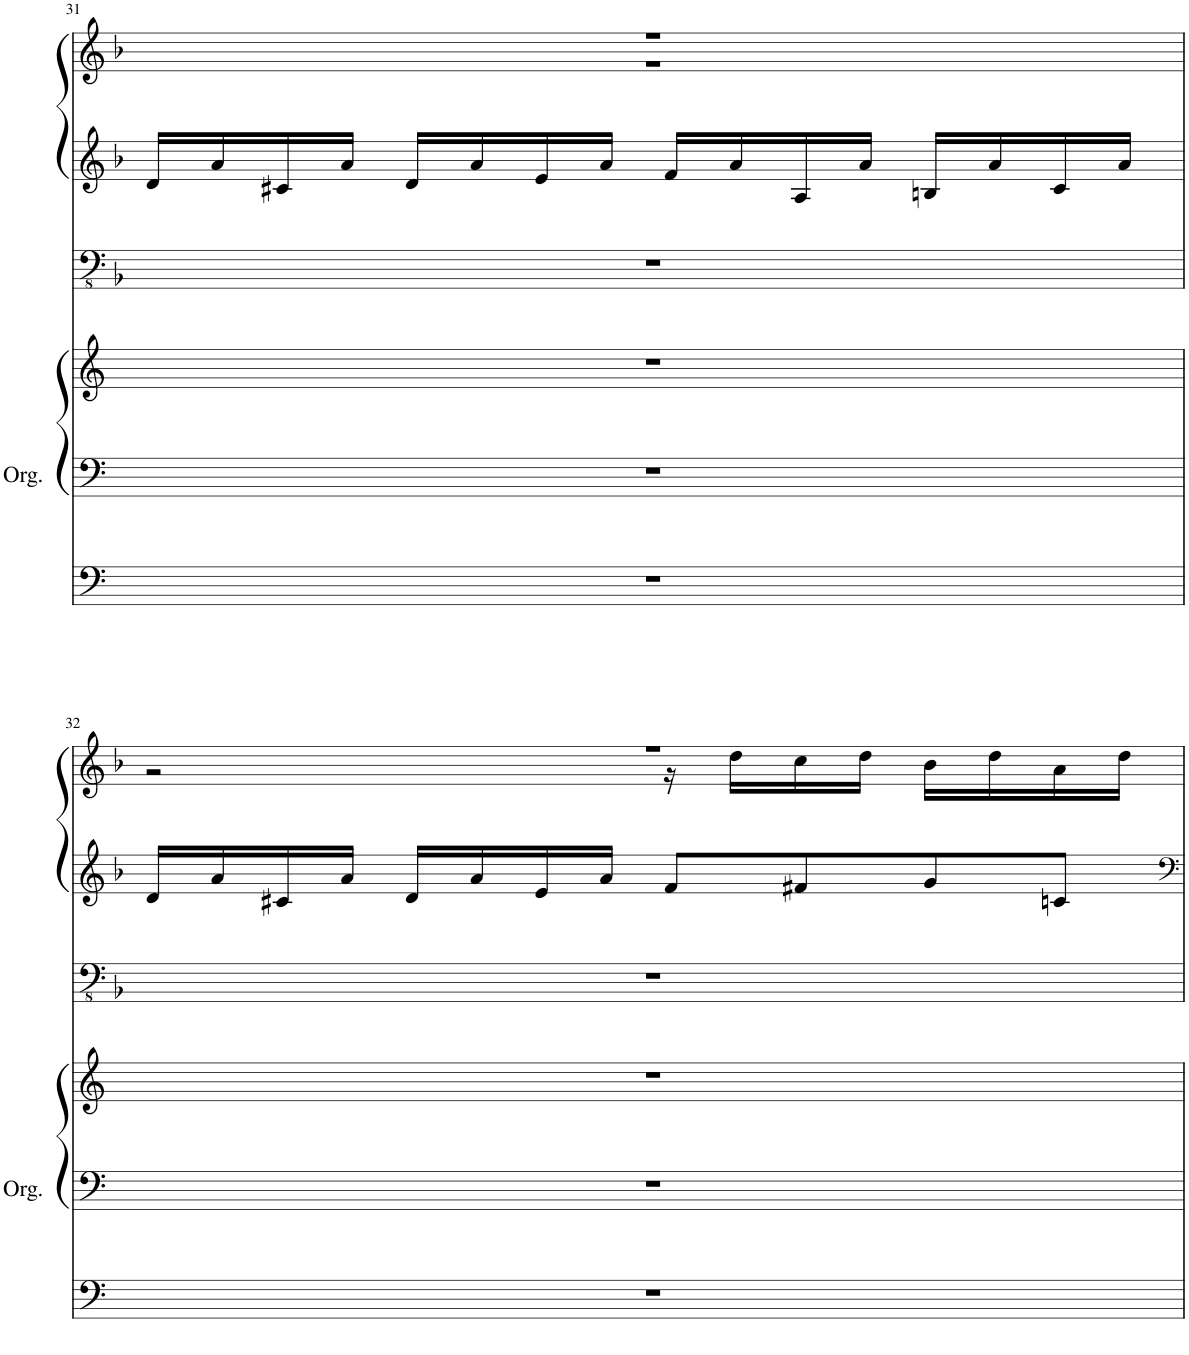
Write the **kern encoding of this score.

**kern	**kern	**kern	**kern	**kern	**kern
*part2	*part2	*part2	*part1	*part1	*part1
*staff6	*staff5	*staff4	*staff3	*staff2	*staff1
*I"Organ	*	*	*I"Organ	*	*
*I'Org.	*	*	*	*	*
!!LO:PB:g=z
*clefF4	*clefF4	*clefG2	*clefFv4	*clefG2	*clefG2
*	*	*	*Trd1c2	*Trd1c2	*Trd1c2
*k[]	*k[]	*k[]	*k[b-]	*k[b-]	*k[b-]
*M4/4	*M4/4	*M4/4	*M4/4	*M4/4	*M4/4
=31	=31	=31	=31	=31	=31
*	*	*	*	*	*^
1r	1r	1r	1r	16d/LL	1r	1r
.	.	.	.	16a/	.	.
.	.	.	.	16c#X/	.	.
.	.	.	.	16a/JJ	.	.
.	.	.	.	16d/LL	.	.
.	.	.	.	16a/	.	.
.	.	.	.	16e/	.	.
.	.	.	.	16a/JJ	.	.
.	.	.	.	16f/LL	.	.
.	.	.	.	16a/	.	.
.	.	.	.	16A/	.	.
.	.	.	.	16a/JJ	.	.
.	.	.	.	16Bn/LL	.	.
.	.	.	.	16a/	.	.
.	.	.	.	16c#/	.	.
.	.	.	.	16a/JJ	.	.
!!LO:LB:g=z	!!
=32	=32	=32	=32	=32	=32	=32
1r	1r	1r	1r	16d/LL	1r	2r
.	.	.	.	16a/	.	.
.	.	.	.	16c#X/	.	.
.	.	.	.	16a/JJ	.	.
.	.	.	.	16d/LL	.	.
.	.	.	.	16a/	.	.
.	.	.	.	16e/	.	.
.	.	.	.	16a/JJ	.	.
.	.	.	.	8f/L	.	16r
.	.	.	.	.	.	16dd\LL
.	.	.	.	8f#X/	.	16cc\
.	.	.	.	.	.	16dd\JJ
.	.	.	.	8g/	.	16b-\LL
.	.	.	.	.	.	16dd\
.	.	.	.	8cn/J	.	16a\
.	.	.	.	.	.	16dd\JJ
*	*	*	*	*	*v	*v
=	=	=	=	=	=
*-	*-	*-	*-	*-	*-
